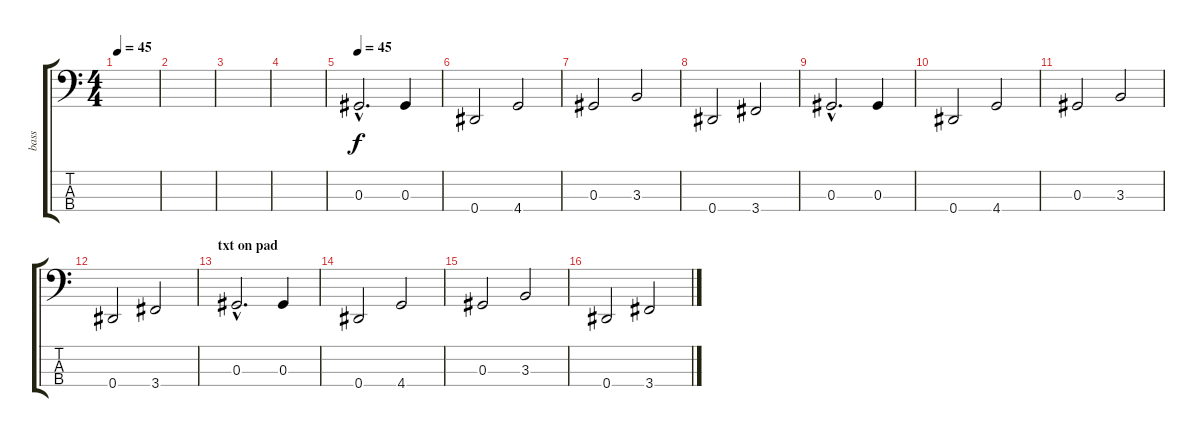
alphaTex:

\track ("bass" "bass") {instrument electricbassfinger}
\staff {score tabs}
\tuning (Gb2 Db2 Ab1 Eb1) {hide}
\ts (4 4)
\tempo 45
\tempo 60
\tempo 45
\clef f4
\ks c
|
|
|
|
\tempo 45
0.3{hac}.2{d} 0.3.4 |
0.4.2 4.4.2 |
0.3.2 3.3.2 |
0.4.2 3.4.2 |
0.3{hac}.2{d} 0.3.4 |
0.4.2 4.4.2 |
0.3.2 3.3.2 |
0.4.2 3.4.2 |
\section ("" "txt on pad")
0.3{hac}.2{d} 0.3.4 |
0.4.2 4.4.2 |
0.3.2 3.3.2 |
0.4.2 3.4.2
